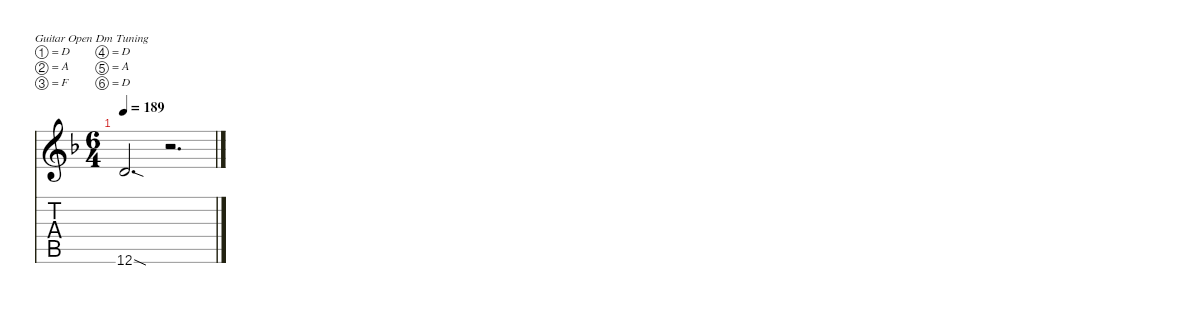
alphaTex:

\defaultSystemsLayout 4
\hideDynamics
\bracketExtendMode nobrackets
\singleTrackTrackNamePolicy hidden
\multiTrackTrackNamePolicy hidden
\firstSystemTrackNameMode fullname
\firstSystemTrackNameOrientation horizontal
\otherSystemsTrackNameOrientation horizontal
\track ("Mikael Akerfeldt" "dist.guit.") {defaultSystemsLayout 4 instrument distortionguitar}
\staff {score tabs}
\tuning (D4 A3 F3 D3 A2 D2)
\ts (6 4)
\tempo 189
\clef g2
\ks dminor
12.6{sod acc forcenatural}.2{d dy f beam Up} r.2{d beam Up}
